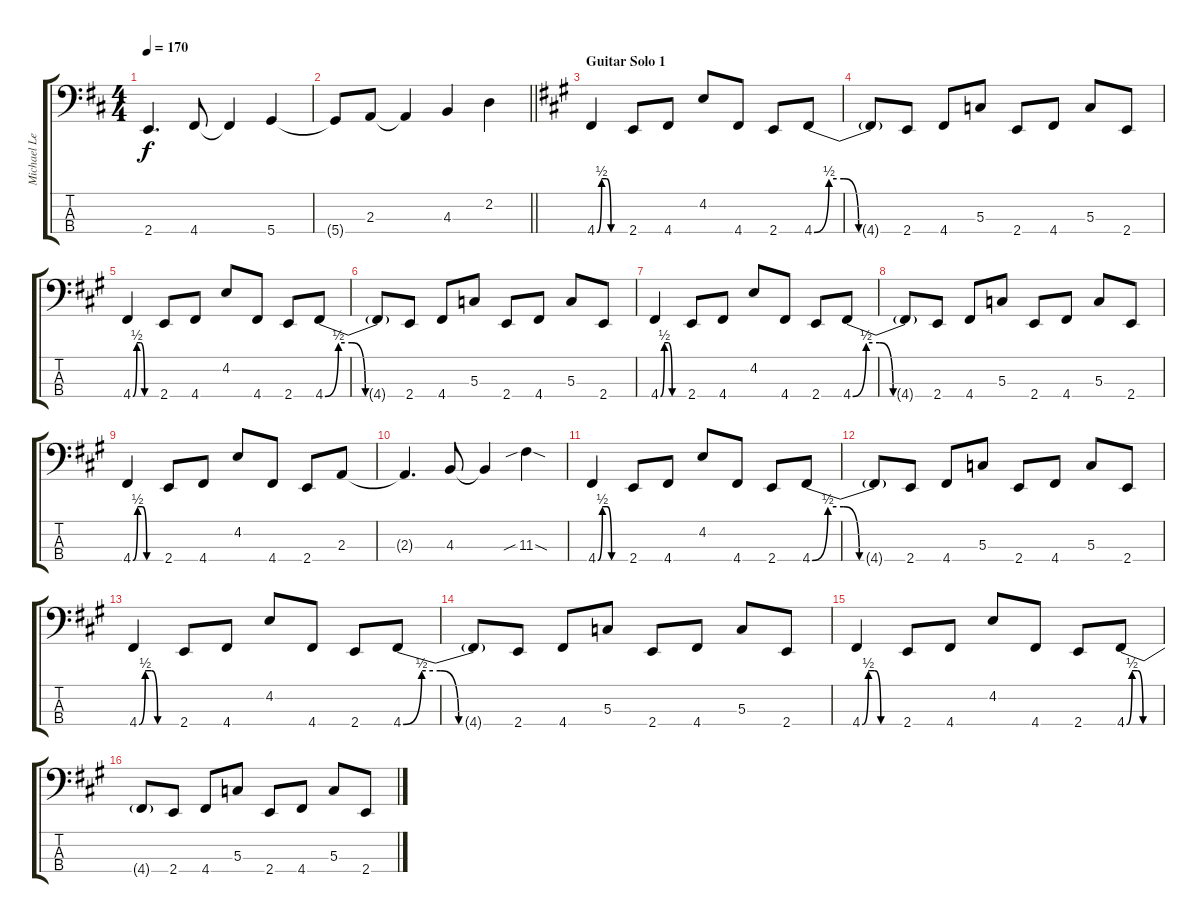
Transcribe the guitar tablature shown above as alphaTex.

\track ("Michael LePond Bass" "Michael Le") {instrument electricbassfinger}
\staff {score tabs}
\tuning (F2 C2 G1 D1) {hide}
\ts (4 4)
\tempo 170
\clef f4
\ks bminor
2.4.4{d dy f} 4.4.8 4.4{t}.4 5.4.4 |
\barLineRight lightlight
5.4{t}.8 2.3.8 2.3{t}.4 4.3.4 2.2.4 |
\section ("" "Guitar Solo 1")
\ks f#minor
4.4{be (custom 0 0 10 2 20 2 30 0 60 0)}.4 2.4.8 4.4.8 4.2.8 4.4.8 2.4.8 4.4{be (custom 0 0 10 2 20 2 30 0 60 0)}.8 |
4.4{t}.8 2.4.8 4.4.8 5.3.8 2.4.8 4.4.8 5.3.8 2.4.8 |
4.4{be (custom 0 0 10 2 20 2 30 0 60 0)}.4 2.4.8 4.4.8 4.2.8 4.4.8 2.4.8 4.4{be (custom 0 0 10 2 20 2 30 0 60 0)}.8 |
4.4{t}.8 2.4.8 4.4.8 5.3.8 2.4.8 4.4.8 5.3.8 2.4.8 |
4.4{be (custom 0 0 10 2 20 2 30 0 60 0)}.4 2.4.8 4.4.8 4.2.8 4.4.8 2.4.8 4.4{be (custom 0 0 10 2 20 2 30 0 60 0)}.8 |
4.4{t}.8 2.4.8 4.4.8 5.3.8 2.4.8 4.4.8 5.3.8 2.4.8 |
4.4{be (custom 0 0 10 2 20 2 30 0 60 0)}.4 2.4.8 4.4.8 4.2.8 4.4.8 2.4.8 2.3.8 |
2.3{t}.4{d} 4.3.8 4.3{t}.4 11.3{sib sod}.4 |
4.4{be (custom 0 0 10 2 20 2 30 0 60 0)}.4 2.4.8 4.4.8 4.2.8 4.4.8 2.4.8 4.4{be (custom 0 0 10 2 20 2 30 0 60 0)}.8 |
4.4{t}.8 2.4.8 4.4.8 5.3.8 2.4.8 4.4.8 5.3.8 2.4.8 |
4.4{be (custom 0 0 10 2 20 2 30 0 60 0)}.4 2.4.8 4.4.8 4.2.8 4.4.8 2.4.8 4.4{be (custom 0 0 10 2 20 2 30 0 60 0)}.8 |
4.4{t}.8 2.4.8 4.4.8 5.3.8 2.4.8 4.4.8 5.3.8 2.4.8 |
4.4{be (custom 0 0 10 2 20 2 30 0 60 0)}.4 2.4.8 4.4.8 4.2.8 4.4.8 2.4.8 4.4{be (custom 0 0 10 2 20 2 30 0 60 0)}.8 |
4.4{t}.8 2.4.8 4.4.8 5.3.8 2.4.8 4.4.8 5.3.8 2.4.8
